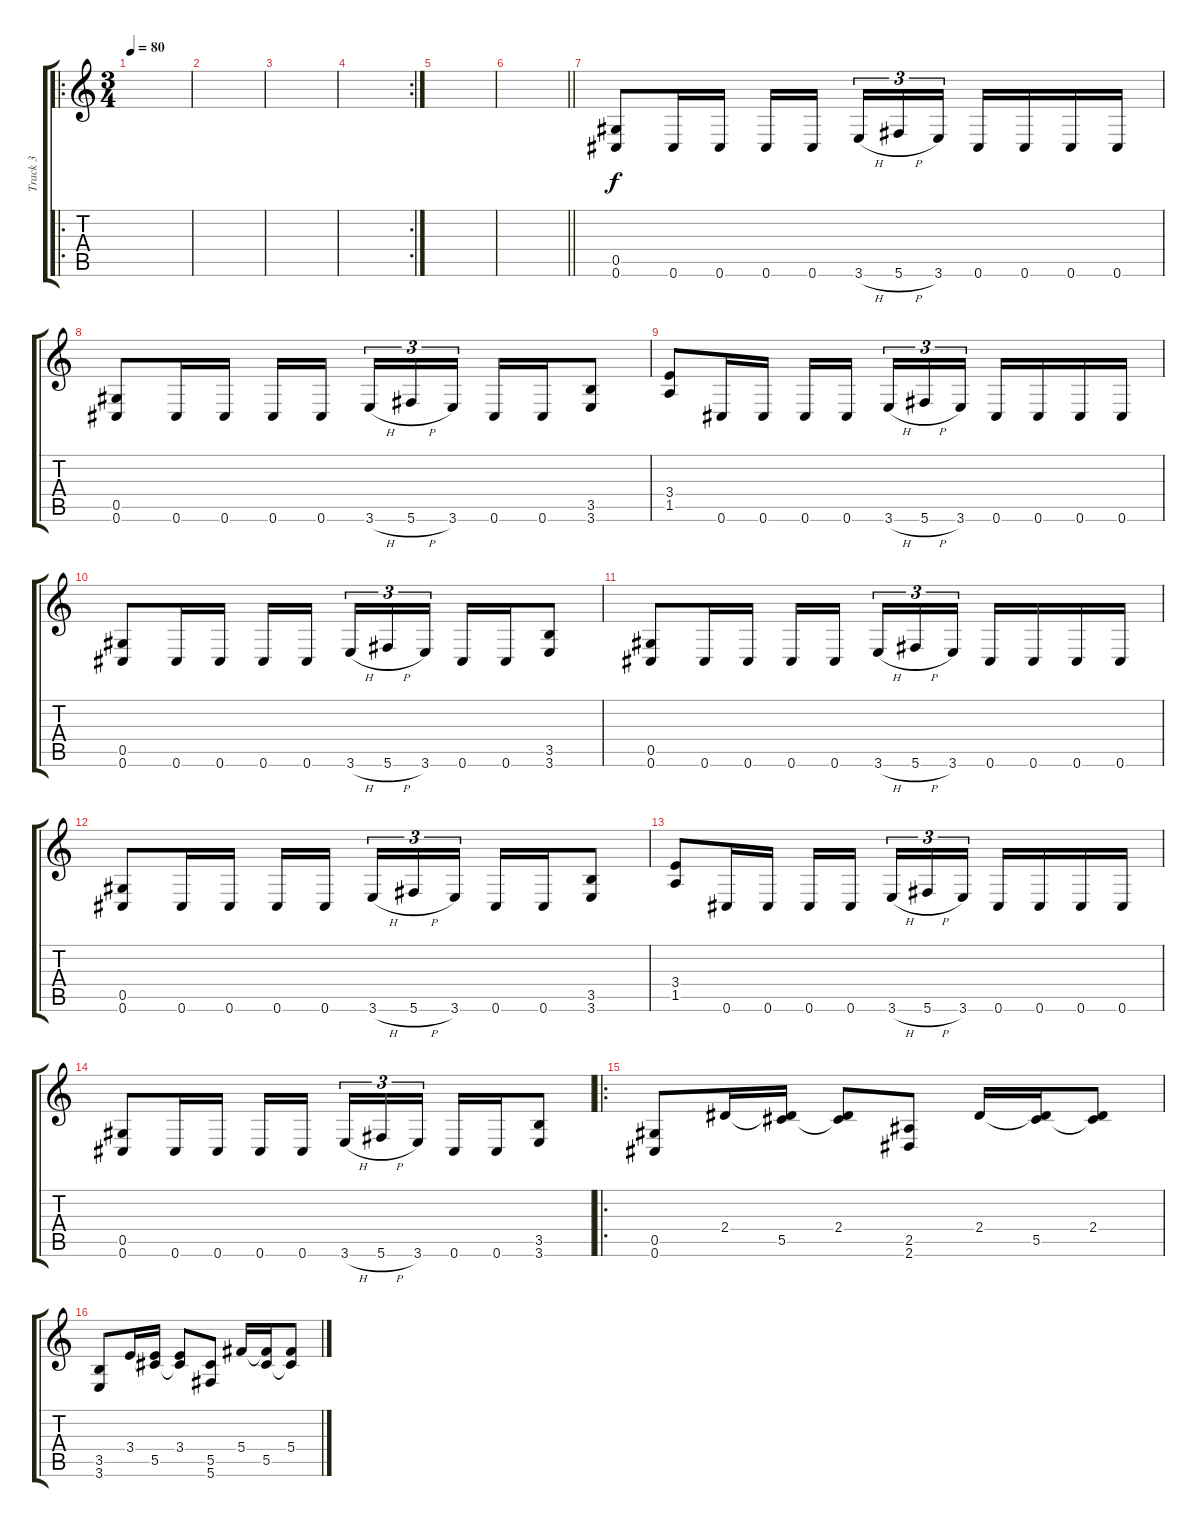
\track ("Track 3" "Track 3") {instrument electricguitarclean}
\staff {score tabs}
\tuning (Eb4 Bb3 Gb3 Db3 Ab2 Db2) {hide}
\ro
\ts (3 4)
\tempo 80
\clef g2
\ks c
|
|
|
\rc 2
|
|
\barLineRight lightlight
|
(0.5 0.6).8 0.6.16 0.6.16 0.6.16 0.6.16{beam splitsecondary} 3.6{h}.16{tu (3 2)} 5.6{h}.16{tu (3 2)} 3.6.16{tu (3 2)} 0.6.16 0.6.16 0.6.16 0.6.16 |
(0.5 0.6).8 0.6.16 0.6.16 0.6.16 0.6.16{beam splitsecondary} 3.6{h}.16{tu (3 2)} 5.6{h}.16{tu (3 2)} 3.6.16{tu (3 2)} 0.6.16 0.6.16 (3.5 3.6).8 |
(3.4 1.5).8 0.6.16 0.6.16 0.6.16 0.6.16{beam splitsecondary} 3.6{h}.16{tu (3 2)} 5.6{h}.16{tu (3 2)} 3.6.16{tu (3 2)} 0.6.16 0.6.16 0.6.16 0.6.16 |
(0.5 0.6).8 0.6.16 0.6.16 0.6.16 0.6.16{beam splitsecondary} 3.6{h}.16{tu (3 2)} 5.6{h}.16{tu (3 2)} 3.6.16{tu (3 2)} 0.6.16 0.6.16 (3.5 3.6).8 |
(0.5 0.6).8 0.6.16 0.6.16 0.6.16 0.6.16{beam splitsecondary} 3.6{h}.16{tu (3 2)} 5.6{h}.16{tu (3 2)} 3.6.16{tu (3 2)} 0.6.16 0.6.16 0.6.16 0.6.16 |
(0.5 0.6).8 0.6.16 0.6.16 0.6.16 0.6.16{beam splitsecondary} 3.6{h}.16{tu (3 2)} 5.6{h}.16{tu (3 2)} 3.6.16{tu (3 2)} 0.6.16 0.6.16 (3.5 3.6).8 |
(3.4 1.5).8 0.6.16 0.6.16 0.6.16 0.6.16{beam splitsecondary} 3.6{h}.16{tu (3 2)} 5.6{h}.16{tu (3 2)} 3.6.16{tu (3 2)} 0.6.16 0.6.16 0.6.16 0.6.16 |
(0.5 0.6).8 0.6.16 0.6.16 0.6.16 0.6.16{beam splitsecondary} 3.6{h}.16{tu (3 2)} 5.6{h}.16{tu (3 2)} 3.6.16{tu (3 2)} 0.6.16 0.6.16 (3.5 3.6).8 |
\ro
(0.5 0.6).8 2.4.16 (2.4{t} 5.5).16 (2.4 5.5{t}).8 (2.5 2.6).8 2.4.16 (2.4{t} 5.5).16 (2.4 5.5{t}).8 |
(3.5 3.6).8 3.4.16 (3.4{t} 5.5).16 (3.4 5.5{t}).8 (5.5 5.6).8 5.4.16 (5.4{t} 5.5).16 (5.4 5.5{t}).8
